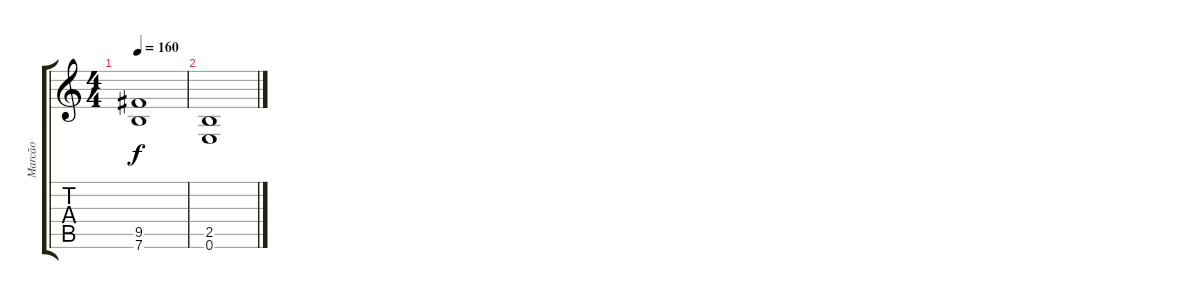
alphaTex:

\track ("Marcão" "Marcão") {instrument overdrivenguitar}
\staff {score tabs}
\tuning (E4 B3 G3 D3 A2 E2) {hide}
\ts (4 4)
\tempo 160
\clef g2
\ks c
(9.5{t} 7.6{t}).1{dy f} |
(2.5 0.6).1
